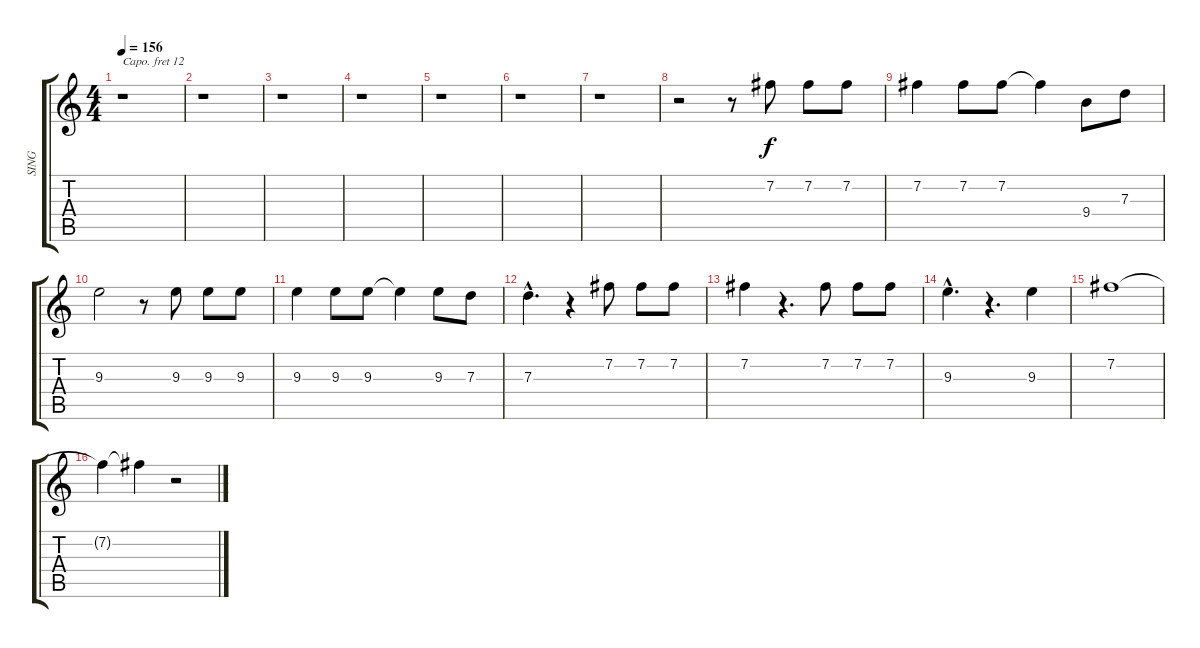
\track ("SING" "SING") {instrument panflute}
\staff {score tabs}
\capo 12
\tuning (E4 B3 G3 D3 A2 E2) {hide}
\ts (4 4)
\tempo 156
\clef g2
\ks c
r.1{dy f} |
r.1 |
r.1 |
r.1 |
r.1 |
r.1 |
r.1 |
r.2 r.8 7.2.8 7.2.8 7.2.8 |
7.2.4 7.2.8 7.2.8 7.2{t}.4 9.4.8 7.3.8 |
9.3.2 r.8 9.3.8 9.3.8 9.3.8 |
9.3.4 9.3.8 9.3.8 9.3{t}.4 9.3.8 7.3.8 |
7.3{hac}.4{d} r.4 7.2.8 7.2.8 7.2.8 |
7.2.4 r.4{d} 7.2.8 7.2.8 7.2.8 |
9.3{hac}.4{d} r.4{d} 9.3.4 |
7.2.1 |
7.2{t}.4 7.2{t}.4 r.2
